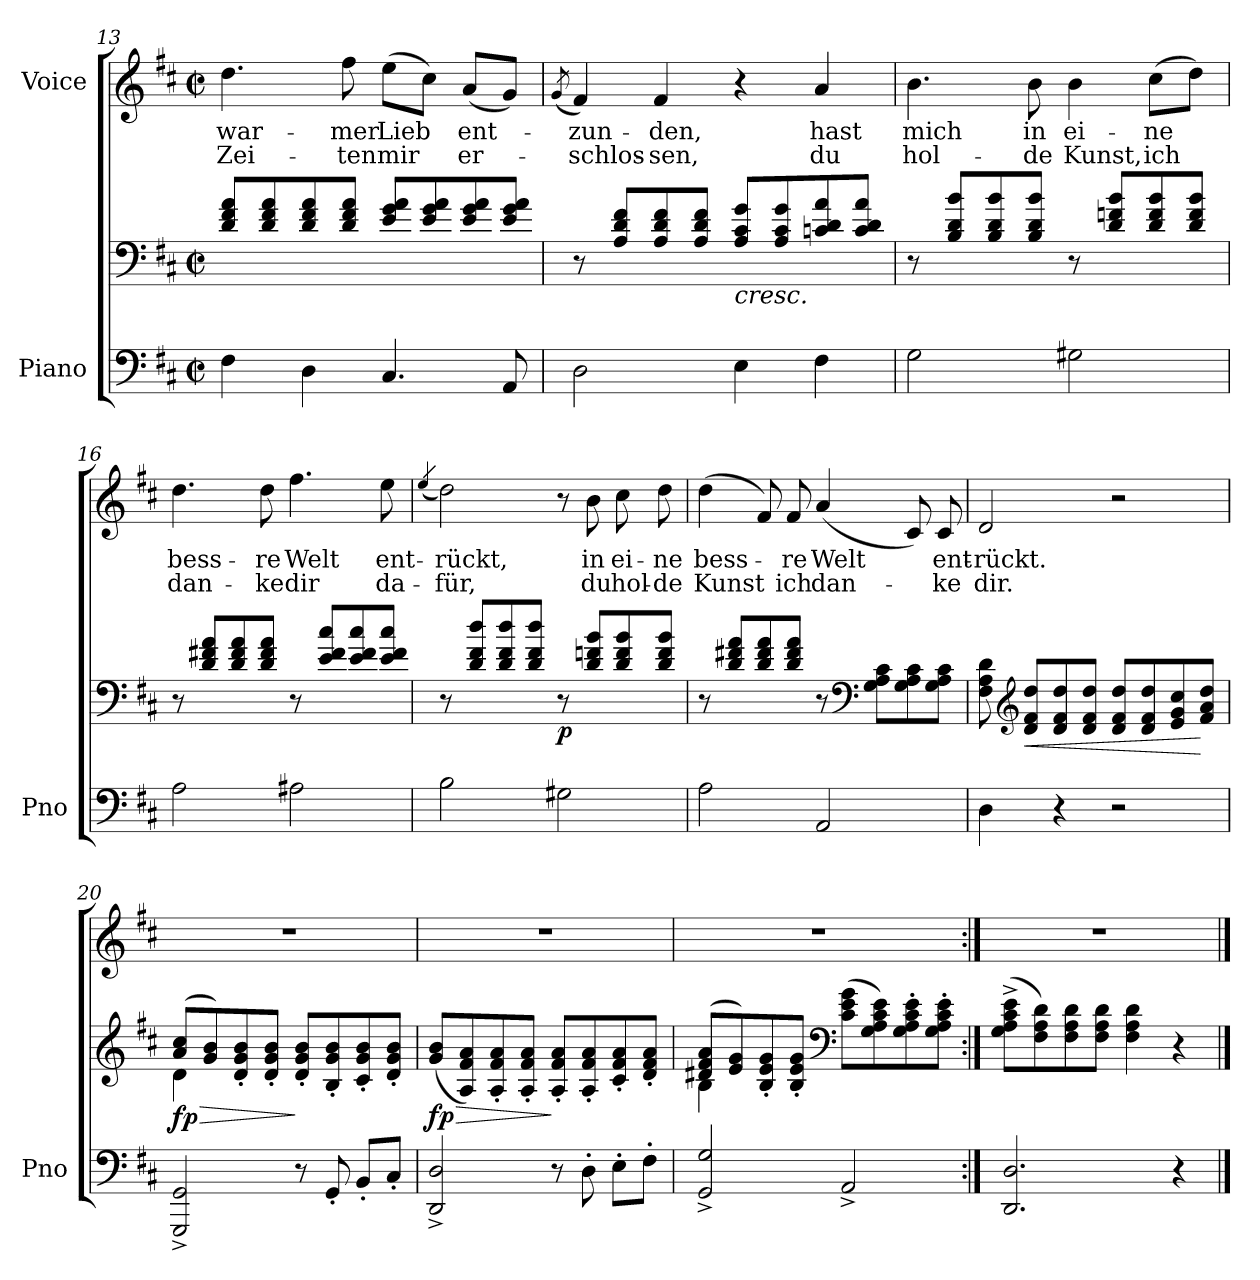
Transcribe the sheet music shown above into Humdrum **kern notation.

**kern	**kern	**dynam	**kern	**text	**text
*part2	*part2	*part2	*part1	*part1	*part1
*staff3	*staff2	*staff2/3	*staff1	*staff1	*staff1
*I"Piano	*	*	*I"Voice	*	*
*I'Pno	*	*	*	*	*
*clefF4	*clefF4	*	*clefG2	*	*
*k[f#c#]	*k[f#c#]	*	*k[f#c#]	*	*
*M2/2	*M2/2	*	*M2/2	*	*
*met(c|)	*met(c|)	*	*met(c|)	*	*
=13	=13	=13	=13	=13	=13
!	!	!	!	!LO:LY:b	!LO:LY:b
4F#\	8d/ 8f#/ 8a/L	.	4.dd\	war-	Zei-
.	8d/ 8f#/ 8a/	.	.	.	.
4D\	8d/ 8f#/ 8a/	.	.	.	.
!	!	!	!	!LO:LY:b	!LO:LY:b
.	8d/ 8f#/ 8a/J	.	8ff#\	mer	-ten
!	!	!	!	!LO:LY:b	!LO:LY:b
4.C#/	8e/ 8g/ 8a/L	.	(8ee\L	Lieb	mir
.	8e/ 8g/ 8a/	.	8cc#\J)	.	.
!	!	!	!	!LO:LY:b	!LO:LY:b
.	8e/ 8g/ 8a/	.	(8a/L	-ent-	er-
8AA/	8e/ 8g/ 8a/J	.	8g/J)	.	.
!!LO:LB:g=z
=14	=14	=14	=14	=14	=14
.	.	.	(8qg/	.	.
!	!	!	!	!LO:LY:b	!LO:LY:b
2D\	8r	.	4f#/)	-zun-	-schlos-
.	8A/ 8d/ 8f#/L	.	.	.	.
!	!	!	!	!LO:LY:b	!LO:LY:b
.	8A/ 8d/ 8f#/	.	4f#/	-den,	-sen,
.	8A/ 8d/ 8f#/J	.	.	.	.
!	!LO:TX:b:i:t=cresc.	!	!	!	!
4E\	8A/ 8c#/ 8g/L	.	4r	.	.
.	8A/ 8c#/ 8g/	.	.	.	.
!	!	!	!	!LO:LY:b	!LO:LY:b
4F#\	8cn/ 8d/ 8a/	.	4a/	hast	du
.	8c/ 8d/ 8a/J	.	.	.	.
!!LO:PB:g=z
=15	=15	=15	=15	=15	=15
!	!	!	!	!LO:LY:b	!LO:LY:b
2G\	8r	.	4.b\	-mich	hol-
.	8B/ 8d/ 8b/L	.	.	.	.
.	8B/ 8d/ 8b/	.	.	.	.
!	!	!	!	!LO:LY:b	!LO:LY:b
.	8B/ 8d/ 8b/J	.	8b\	in	-de
!	!	!	!	!LO:LY:b	!LO:LY:b
2G#X\	8r	.	4b\	ei-	Kunst,
.	8d/ 8fn/ 8b/L	.	.	.	.
!	!	!	!	!LO:LY:b	!LO:LY:b
.	8d/ 8f/ 8b/	.	(8cc#\L	ne	ich
.	8d/ 8f/ 8b/J	.	8dd\J)	.	.
=16	=16	=16	=16	=16	=16
!	!	!	!	!LO:LY:b	!LO:LY:b
2A\	8r	.	4.dd\	-bess-	dan-
.	8d/ 8f#X/ 8a/L	.	.	.	.
.	8d/ 8f#/ 8a/	.	.	.	.
!	!	!	!	!LO:LY:b	!LO:LY:b
.	8d/ 8f#/ 8a/J	.	8dd\	re	-ke
!	!	!	!	!LO:LY:b	!LO:LY:b
2A#X\	8r	.	4.ff#\	Welt	dir
.	8e/ 8f#/ 8cc#/L	.	.	.	.
.	8e/ 8f#/ 8cc#/	.	.	.	.
!	!	!	!	!LO:LY:b	!LO:LY:b
.	8e/ 8f#/ 8cc#/J	.	8ee\	-ent-	da-
=17	=17	=17	=17	=17	=17
.	.	.	(4qee/	.	.
!	!	!	!	!LO:LY:b	!LO:LY:b
2B\	8r	.	2dd\)	-rückt,	-für,
.	8d/ 8f#/ 8dd/L	.	.	.	.
.	8d/ 8f#/ 8dd/	.	.	.	.
.	8d/ 8f#/ 8dd/J	.	.	.	.
!	!	!LO:DY:b	!	!	!
2G#X\	8r	p	8r	.	.
!	!	!	!	!LO:LY:b	!LO:LY:b
.	8d/ 8fn/ 8b/L	.	8b\	in	du
!	!	!	!	!LO:LY:b	!LO:LY:b
.	8d/ 8f/ 8b/	.	8cc#\	-ei-	hol-
!	!	!	!	!LO:LY:b	!LO:LY:b
.	8d/ 8f/ 8b/J	.	8dd\	ne	-de
=18	=18	=18	=18	=18	=18
!	!	!	!	!LO:LY:b	!LO:LY:b
2A\	8r	.	(4dd\	bess-	Kunst
.	8d/ 8f#X/ 8a/L	.	.	.	.
.	8d/ 8f#/ 8a/	.	8f#/)	.	.
!	!	!	!	!LO:LY:b	!LO:LY:b
.	8d/ 8f#/ 8a/J	.	8f#/	re	ich
!	!	!	!	!LO:LY:b	!LO:LY:b
2AA/	8r	.	(4a/	-Welt	dan-
*	*clefF4	*	*	*	*
.	8G\ 8A\ 8c#\L	.	.	.	.
.	8G\ 8A\ 8c#\	.	8c#/)	.	.
!	!	!	!	!LO:LY:b	!LO:LY:b
.	8G\ 8A\ 8c#\J	.	8c#/	ent-	-ke
!!LO:LB:g=z
=19	=19	=19	=19	=19	=19
!	!	!	!	!LO:LY:b	!LO:LY:b
4D\	8F#\ 8A\ 8d\	.	2d/	rückt.	dir.
*	*clefG2	*	*	*	*
!	!	!LO:HP:b	!	!	!
.	8d/ 8f#/ 8dd/L	<	.	.	.
4r	8d/ 8f#/ 8dd/	.	.	.	.
.	8d/ 8f#/ 8dd/J	.	.	.	.
2r	8d/ 8f#/ 8dd/L	.	2r	.	.
.	8d/ 8f#/ 8dd/	.	.	.	.
.	8e/ 8g/ 8cc#/	.	.	.	.
.	8f#/ 8a/ 8dd/J	[	.	.	.
=20	=20	=20	=20	=20	=20
!	!	!LO:HP:b	!	!	!
*	*^	*	*	*	*
!	!	!	!LO:DY:n=1:b	!	!	!
2GGG/^ 2GG/^	(8a/ 8cc#/L	4d\	> fp	1r	.	.
.	8g/ 8b/)	.	.	.	.	.
.	8d/' 8g/' 8b/'	2.ryy	.	.	.	.
.	8d/' 8g/' 8b/'J	.	.	.	.	.
8r	8d/' 8g/' 8b/'L	.	]	.	.	.
8GG'/	8B/' 8g/' 8b/'	.	.	.	.	.
8BB'/L	8c#/' 8g/' 8b/'	.	.	.	.	.
8C#'/J	8d/' 8g/' 8b/'J	.	.	.	.	.
*	*v	*v	*	*	*	*
=21	=21	=21	=21	=21	=21
!	!	!LO:HP:b	!	!	!
!	!	!LO:DY:n=1:b	!	!	!
2DD/^ 2D/^	(>8g/ 8b/L	> fp	1r	.	.
.	8A/ 8f#/ 8a/)	.	.	.	.
.	8A/'> 8f#/'> 8a/'>	.	.	.	.
.	8A/'> 8f#/'> 8a/'>J	.	.	.	.
8r	8A/'> 8f#/'> 8a/'>L	]	.	.	.
8D'\	8A/'> 8f#/'> 8a/'>	.	.	.	.
8E'\L	8c#/'> 8f#/'> 8a/'>	.	.	.	.
8F#'\J	8d/'> 8f#/'> 8a/'>J	.	.	.	.
=22	=22	=22	=22	=22	=22
*	*^	*	*	*	*
2GG/^ 2G/^	(8d#X/ 8f#/ 8a/L	4B\	.	1r	.	.
.	8e/ 8g/)	.	.	.	.	.
.	8B/' 8e/' 8g/'	2.ryy	.	.	.	.
.	8B/' 8e/' 8g/'J	.	.	.	.	.
*	*clefF4	*	*	*	*	*
2AA^/	(8c#\ 8e\ 8g\L	.	.	.	.	.
.	8G\ 8A\ 8c#\ 8e\)	.	.	.	.	.
.	8G\' 8A\' 8c#\' 8e\'	.	.	.	.	.
.	8G\' 8A\' 8c#\' 8e\'J	.	.	.	.	.
*	*v	*v	*	*	*	*
!!LO:LB:g=z
=23:|!	=23:|!	=23:|!	=23:|!	=23:|!	=23:|!
2.DD/ 2.D/	(8G\^ 8A\^ 8c#\^ 8e\^L	.	1r	.	.
.	8F#\ 8A\ 8d\)	.	.	.	.
.	8F#\ 8A\ 8d\	.	.	.	.
.	8F#\ 8A\ 8d\J	.	.	.	.
.	4F#\ 4A\ 4d\	.	.	.	.
4r	4r	.	.	.	.
==	==	==	==	==	==
*-	*-	*-	*-	*-	*-
